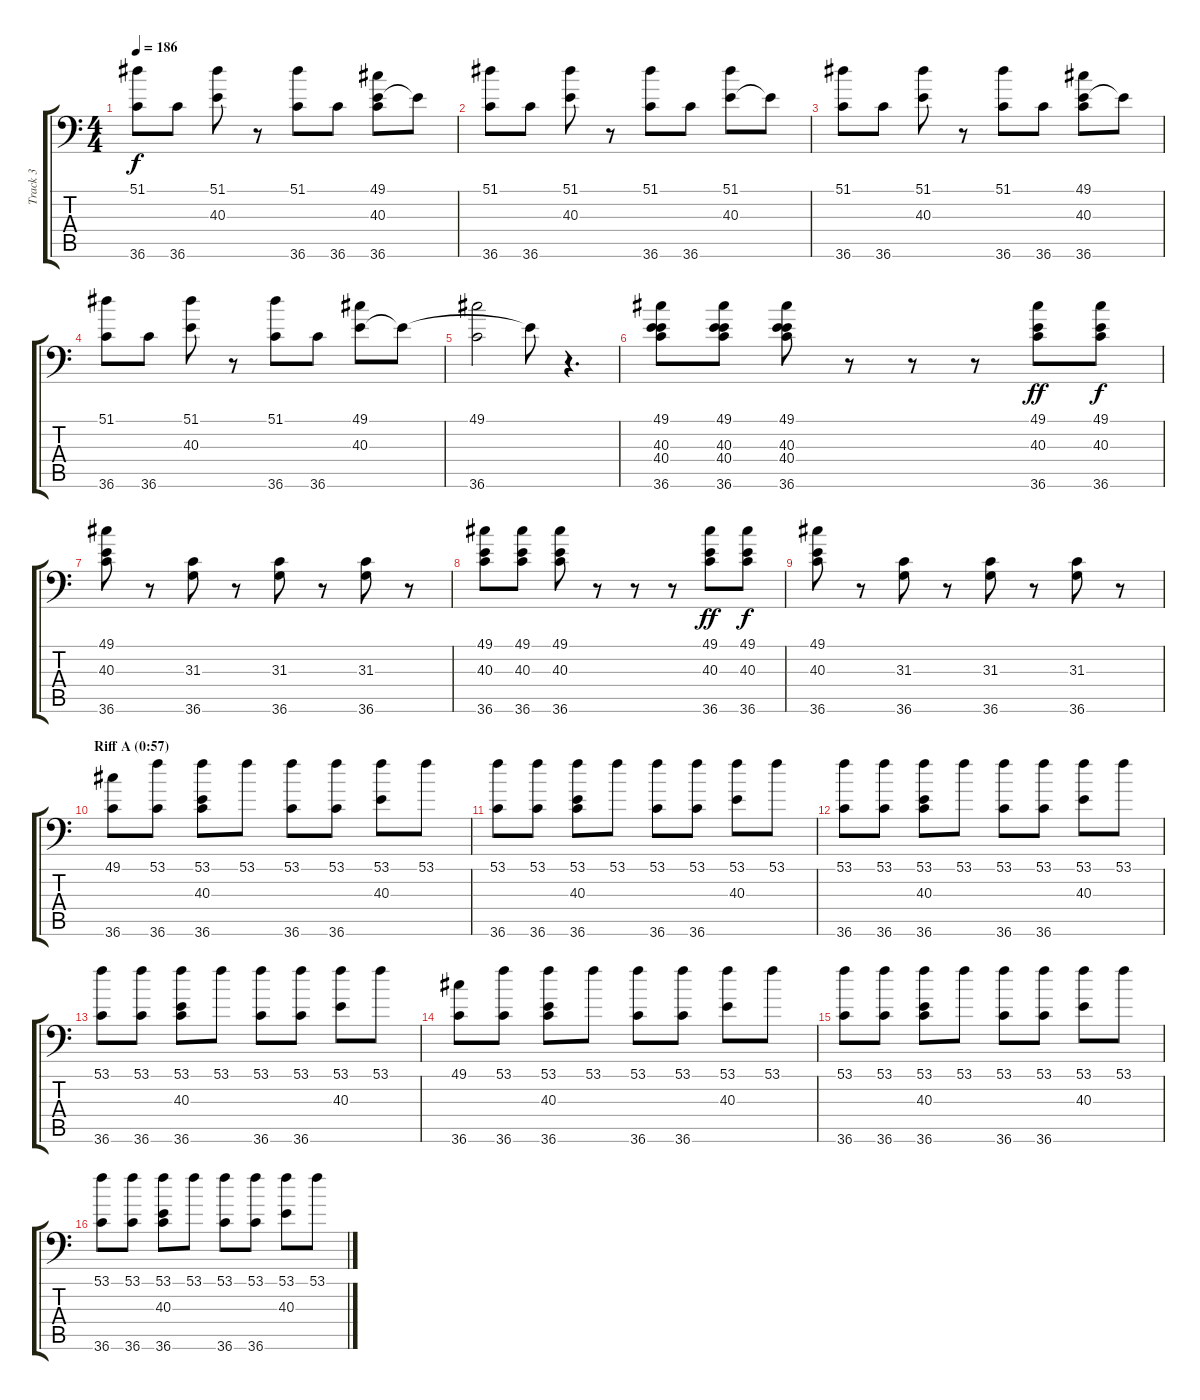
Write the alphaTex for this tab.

\track ("Track 3" "Track 3") {instrument acousticgrandpiano}
\staff {score tabs}
\tuning (C-1 C-1 C-1 C-1 C-1 C-1) {hide}
\ts (4 4)
\tempo 186
\clef f4
\ks c
(51.1 36.6).8{dy f} 36.6.8 (51.1 40.3).8 r.8 (51.1 36.6).8 36.6.8 (49.1 40.3 36.6).8 40.3{t}.8 |
(51.1 36.6).8 36.6.8 (51.1 40.3).8 r.8 (51.1 36.6).8 36.6.8 (51.1 40.3).8 40.3{t}.8 |
(51.1 36.6).8 36.6.8 (51.1 40.3).8 r.8 (51.1 36.6).8 36.6.8 (49.1 40.3 36.6).8 40.3{t}.8 |
(51.1 36.6).8 36.6.8 (51.1 40.3).8 r.8 (51.1 36.6).8 36.6.8 (49.1 40.3).8 40.3{t}.8 |
(49.1 36.6).2 40.3{t}.8 r.4{d} |
(49.1 40.3 40.4 36.6).8 (49.1 40.3 40.4 36.6).8 (49.1 40.3 40.4 36.6).8 r.8 r.8 r.8 (49.1 40.3 36.6).8{dy ff} (49.1 40.3 36.6).8{dy f} |
(49.1 40.3 36.6).8 r.8 (31.3 36.6).8 r.8 (31.3 36.6).8 r.8 (31.3 36.6).8 r.8 |
(49.1 40.3 36.6).8 (49.1 40.3 36.6).8 (49.1 40.3 36.6).8 r.8 r.8 r.8 (49.1 40.3 36.6).8{dy ff} (49.1 40.3 36.6).8{dy f} |
(49.1 40.3 36.6).8 r.8 (31.3 36.6).8 r.8 (31.3 36.6).8 r.8 (31.3 36.6).8 r.8 |
\section ("" "Riff A (0:57)")
(49.1 36.6).8 (53.1 36.6).8 (53.1 40.3 36.6).8 53.1.8 (53.1 36.6).8 (53.1 36.6).8 (53.1 40.3).8 53.1.8 |
(53.1 36.6).8 (53.1 36.6).8 (53.1 40.3 36.6).8 53.1.8 (53.1 36.6).8 (53.1 36.6).8 (53.1 40.3).8 53.1.8 |
(53.1 36.6).8 (53.1 36.6).8 (53.1 40.3 36.6).8 53.1.8 (53.1 36.6).8 (53.1 36.6).8 (53.1 40.3).8 53.1.8 |
(53.1 36.6).8 (53.1 36.6).8 (53.1 40.3 36.6).8 53.1.8 (53.1 36.6).8 (53.1 36.6).8 (53.1 40.3).8 53.1.8 |
(49.1 36.6).8 (53.1 36.6).8 (53.1 40.3 36.6).8 53.1.8 (53.1 36.6).8 (53.1 36.6).8 (53.1 40.3).8 53.1.8 |
(53.1 36.6).8 (53.1 36.6).8 (53.1 40.3 36.6).8 53.1.8 (53.1 36.6).8 (53.1 36.6).8 (53.1 40.3).8 53.1.8 |
(53.1 36.6).8 (53.1 36.6).8 (53.1 40.3 36.6).8 53.1.8 (53.1 36.6).8 (53.1 36.6).8 (53.1 40.3).8 53.1.8
